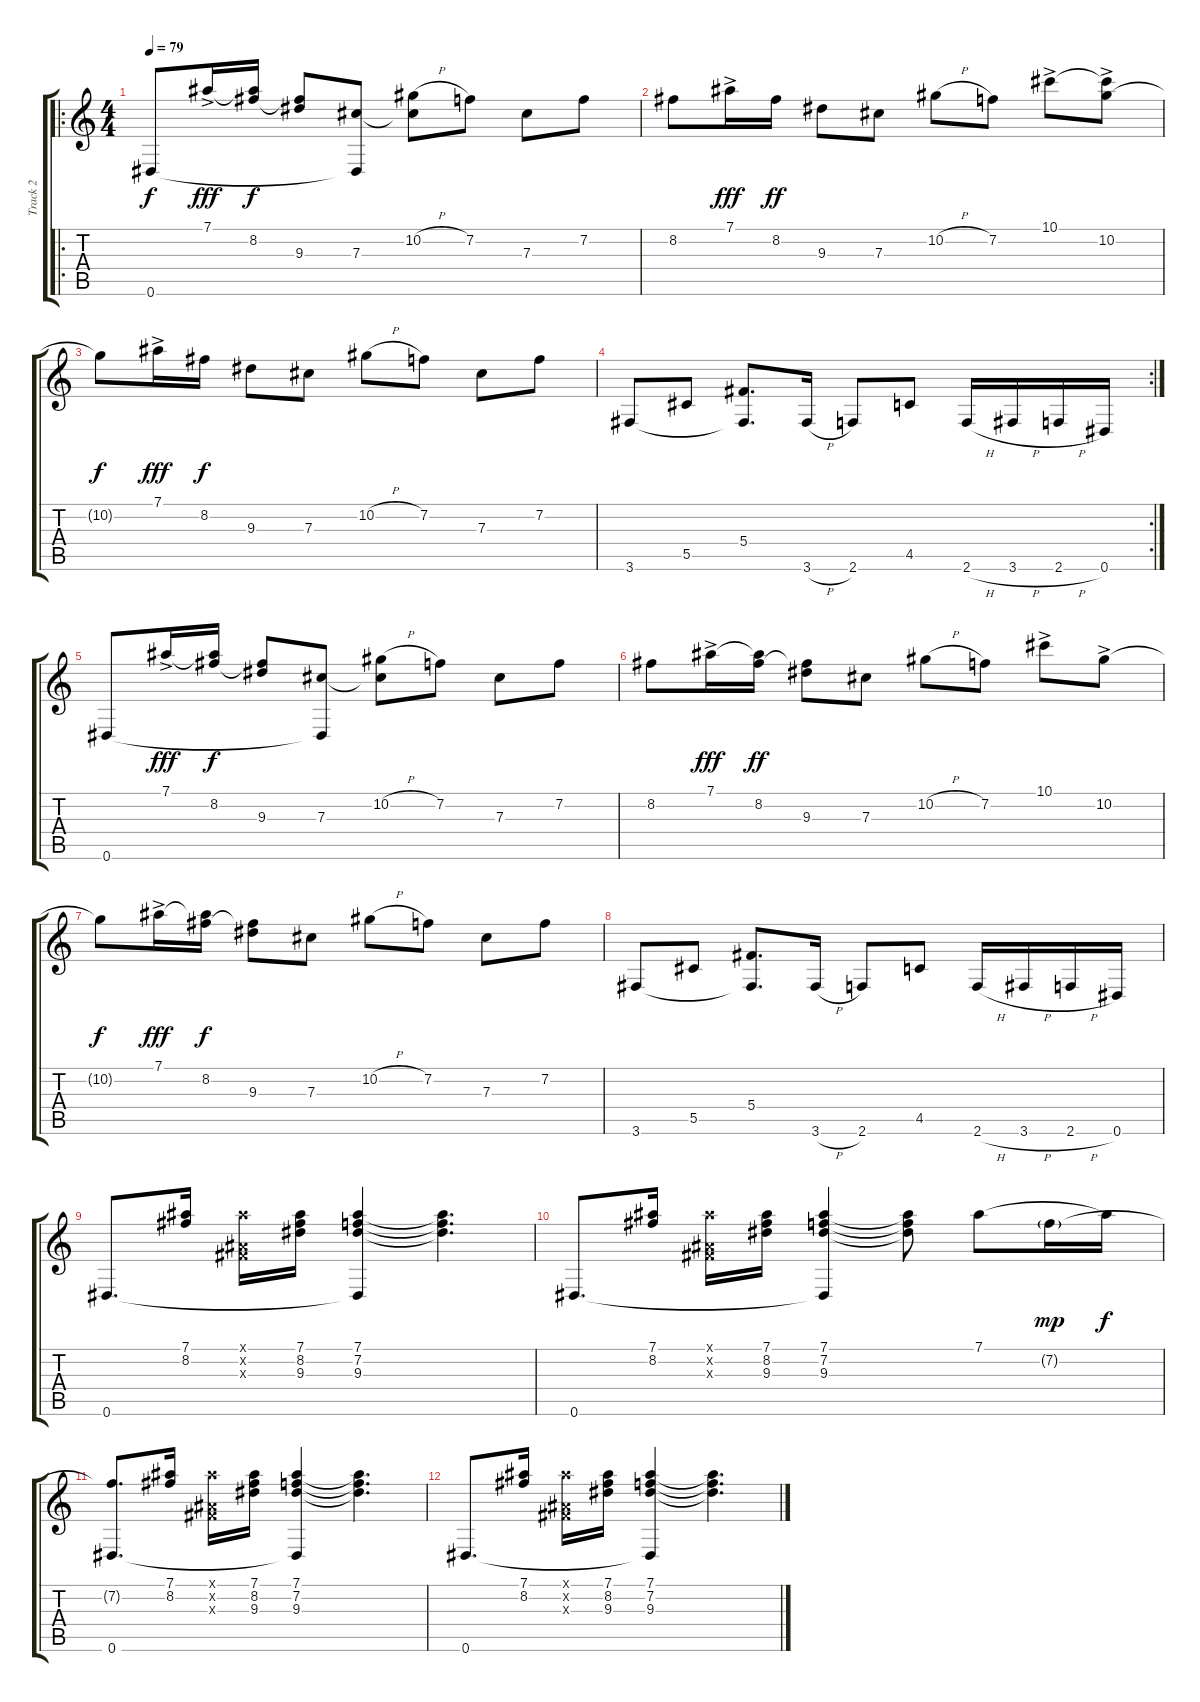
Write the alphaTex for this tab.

\track ("Track 2" "Track 2") {instrument electricguitarjazz}
\staff {score tabs}
\tuning (Eb4 Bb3 Gb3 Db3 Ab2 Eb2) {hide}
\ro
\ts (4 4)
\tempo 79
\clef g2
\ks c
0.6.8{dy f instrument electricguitarjazz} 7.1{ac}.16{dy fff} (7.1{t} 8.2).16{dy f} (8.2{t} 9.3).8 (7.3 0.6{t}).8 (10.2{h} 7.3{t}).8 7.2.8 7.3.8 7.2.8 |
8.2.8 7.1{ac}.16{dy fff} 8.2.16{dy ff} 9.3.8 7.3.8 10.2{h}.8 7.2.8 10.1{ac}.8 (10.1{t} 10.2{ac}).8 |
10.2{t}.8{dy f} 7.1{ac}.16{dy fff} 8.2.16{dy f} 9.3.8 7.3.8 10.2{h}.8 7.2.8 7.3.8 7.2.8 |
\rc 2
3.6.8 5.5.8 (5.4 3.6{t}).8{d} 3.6{h}.16 2.6.8 4.5.8 2.6{h}.16 3.6{h}.16 2.6{h}.16 0.6.16 |
0.6.8 7.1{ac}.16{dy fff} (7.1{t} 8.2).16{dy f} (8.2{t} 9.3).8 (7.3 0.6{t}).8 (10.2{h} 7.3{t}).8 7.2.8 7.3.8 7.2.8 |
8.2.8 7.1{ac}.16{dy fff} (7.1{t} 8.2).16{dy ff} (8.2{t} 9.3).8 7.3.8 10.2{h}.8 7.2.8 10.1{ac}.8 10.2{ac}.8 |
10.2{t}.8{dy f} 7.1{ac}.16{dy fff} (7.1{t} 8.2).16{dy f} (8.2{t} 9.3).8 7.3.8 10.2{h}.8 7.2.8 7.3.8 7.2.8 |
3.6.8 5.5.8 (5.4 3.6{t}).8{d} 3.6{h}.16 2.6.8 4.5.8 2.6{h}.16 3.6{h}.16 2.6{h}.16 0.6.16 |
0.6.8{d} (7.1 8.2).16 (7.1{x} 0.2{x} 0.3{x}).16 (7.1 8.2 9.3).16 (7.1 7.2 9.3 0.6{t}).4 (7.1{t} 7.2{t} 9.3{t}).4{d} |
0.6.8{d} (7.1 8.2).16 (7.1{x} 0.2{x} 0.3{x}).16 (7.1 8.2 9.3).16 (7.1 7.2 9.3 0.6{t}).4 (7.1{t} 7.2{t} 9.3{t}).8 7.1.8 7.2{g}.16{dy mp} 7.1{t}.16{dy f} |
(7.2{t} 0.6).8{d} (7.1 8.2).16 (7.1{x} 0.2{x} 0.3{x}).16 (7.1 8.2 9.3).16 (7.1 7.2 9.3 0.6{t}).4 (7.1{t} 7.2{t} 9.3{t}).4{d} |
0.6.8{d} (7.1 8.2).16 (7.1{x} 0.2{x} 0.3{x}).16 (7.1 8.2 9.3).16 (7.1 7.2 9.3 0.6{t}).4 (7.1{t} 7.2{t} 9.3{t}).4{d}
